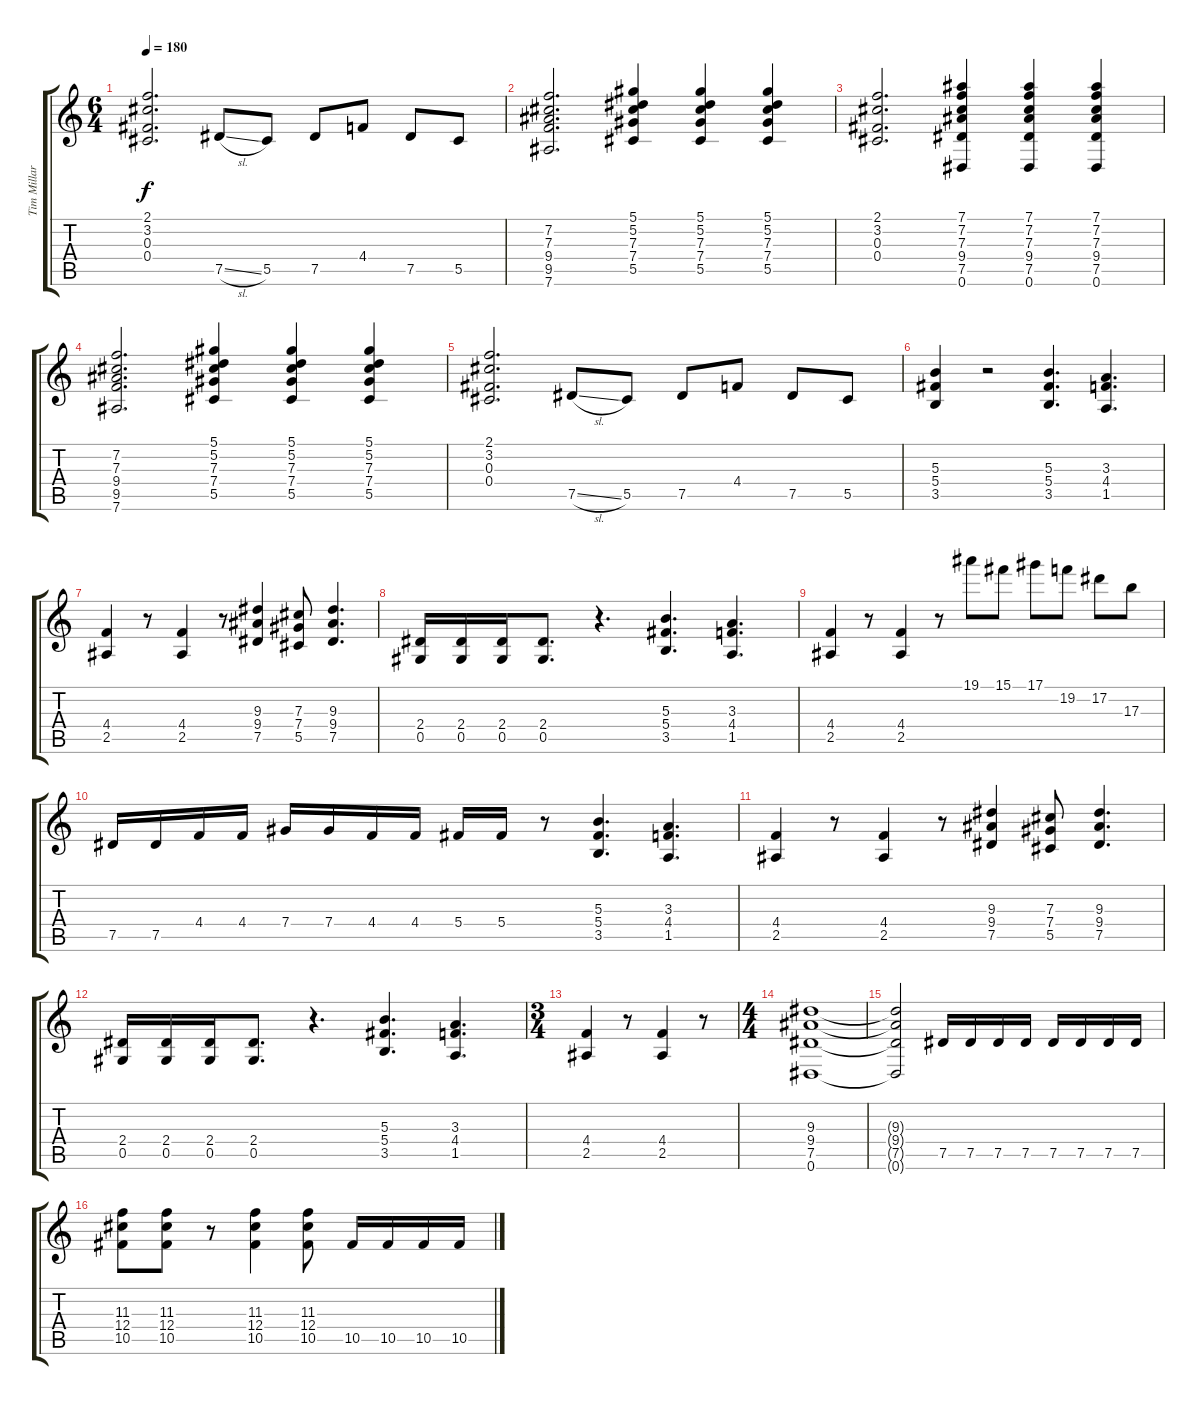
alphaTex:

\track ("Tim Millar (Rhythm)" "Tim Millar") {instrument distortionguitar}
\staff {score tabs}
\tuning (Eb4 Bb3 Gb3 Db3 Ab2 Eb2) {hide}
\ts (6 4)
\tempo 180
\clef g2
\ks c
(2.1 3.2 0.3 0.4).2{d dy f} 7.5{sl}.8 5.5.8 7.5.8 4.4.8 7.5.8 5.5.8 |
(7.2 7.3 9.4 9.5 7.6).2{d} (5.1 5.2 7.3 7.4 5.5).4 (5.1 5.2 7.3 7.4 5.5).4 (5.1 5.2 7.3 7.4 5.5).4 |
(2.1 3.2 0.3 0.4).2{d} (7.1 7.2 7.3 9.4 7.5 0.6).4 (7.1 7.2 7.3 9.4 7.5 0.6).4 (7.1 7.2 7.3 9.4 7.5 0.6).4 |
(7.2 7.3 9.4 9.5 7.6).2{d} (5.1 5.2 7.3 7.4 5.5).4 (5.1 5.2 7.3 7.4 5.5).4 (5.1 5.2 7.3 7.4 5.5).4 |
(2.1 3.2 0.3 0.4).2{d} 7.5{sl}.8 5.5.8 7.5.8 4.4.8 7.5.8 5.5.8 |
(5.3 5.4 3.5).4 r.2 (5.3 5.4 3.5).4{d} (3.3 4.4 1.5).4{d} |
(4.4 2.5).4 r.8 (4.4 2.5).4 r.8 (9.3 9.4 7.5).4 (7.3 7.4 5.5).8 (9.3 9.4 7.5).4{d} |
(2.4 0.5).16 (2.4 0.5).16 (2.4 0.5).16 (2.4 0.5).8{d} r.4{d} (5.3 5.4 3.5).4{d} (3.3 4.4 1.5).4{d} |
(4.4 2.5).4 r.8 (4.4 2.5).4 r.8 19.1.8 15.1.8 17.1.8 19.2.8 17.2.8 17.3.8 |
7.5.16 7.5.16 4.4.16 4.4.16 7.4.16 7.4.16 4.4.16 4.4.16 5.4.16 5.4.16 r.8 (5.3 5.4 3.5).4{d} (3.3 4.4 1.5).4{d} |
(4.4 2.5).4 r.8 (4.4 2.5).4 r.8 (9.3 9.4 7.5).4 (7.3 7.4 5.5).8 (9.3 9.4 7.5).4{d} |
(2.4 0.5).16 (2.4 0.5).16 (2.4 0.5).16 (2.4 0.5).8{d} r.4{d} (5.3 5.4 3.5).4{d} (3.3 4.4 1.5).4{d} |
\ts (3 4)
(4.4 2.5).4 r.8 (4.4 2.5).4 r.8 |
\ts (4 4)
(9.3 9.4 7.5 0.6).1 |
(9.3{t} 9.4{t} 7.5{t} 0.6{t}).2 7.5.16 7.5.16 7.5.16 7.5.16 7.5.16 7.5.16 7.5.16 7.5.16 |
(11.3 12.4 10.5).8 (11.3 12.4 10.5).8 r.8 (11.3 12.4 10.5).4 (11.3 12.4 10.5).8 10.5.16 10.5.16 10.5.16 10.5.16
